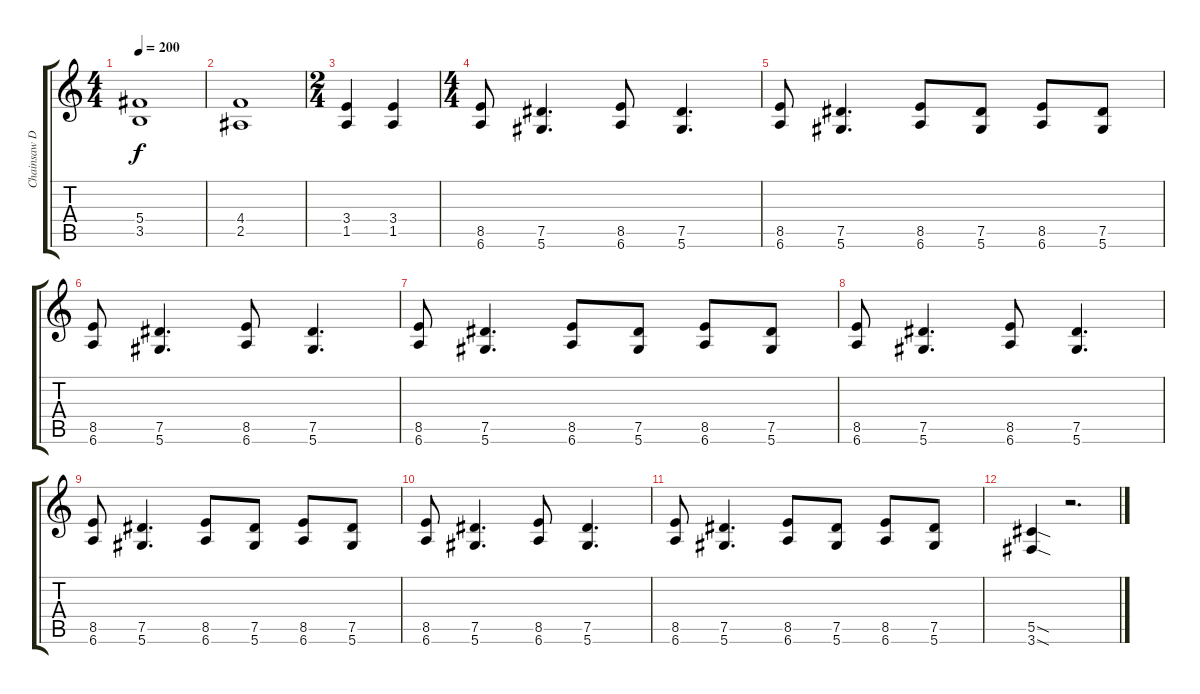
\track ("Chainsaw Demon - Rhythm" "Chainsaw D") {instrument distortionguitar}
\staff {score tabs}
\tuning (Eb4 Bb3 Gb3 Db3 Ab2 Eb2) {hide}
\ts (4 4)
\tempo 200
\clef g2
\ks c
(5.4{t} 3.5{t}).1{dy f} |
(4.4 2.5).1 |
\ts (2 4)
(3.4 1.5).4 (3.4 1.5).4 |
\ts (4 4)
(8.5 6.6).8 (7.5 5.6).4{d} (8.5 6.6).8 (7.5 5.6).4{d} |
(8.5 6.6).8 (7.5 5.6).4{d} (8.5 6.6).8 (7.5 5.6).8 (8.5 6.6).8 (7.5 5.6).8 |
(8.5 6.6).8 (7.5 5.6).4{d} (8.5 6.6).8 (7.5 5.6).4{d} |
(8.5 6.6).8 (7.5 5.6).4{d} (8.5 6.6).8 (7.5 5.6).8 (8.5 6.6).8 (7.5 5.6).8 |
(8.5 6.6).8 (7.5 5.6).4{d} (8.5 6.6).8 (7.5 5.6).4{d} |
(8.5 6.6).8 (7.5 5.6).4{d} (8.5 6.6).8 (7.5 5.6).8 (8.5 6.6).8 (7.5 5.6).8 |
(8.5 6.6).8 (7.5 5.6).4{d} (8.5 6.6).8 (7.5 5.6).4{d} |
(8.5 6.6).8 (7.5 5.6).4{d} (8.5 6.6).8 (7.5 5.6).8 (8.5 6.6).8 (7.5 5.6).8 |
(5.5{sod} 3.6{sod}).4 r.2{d}
